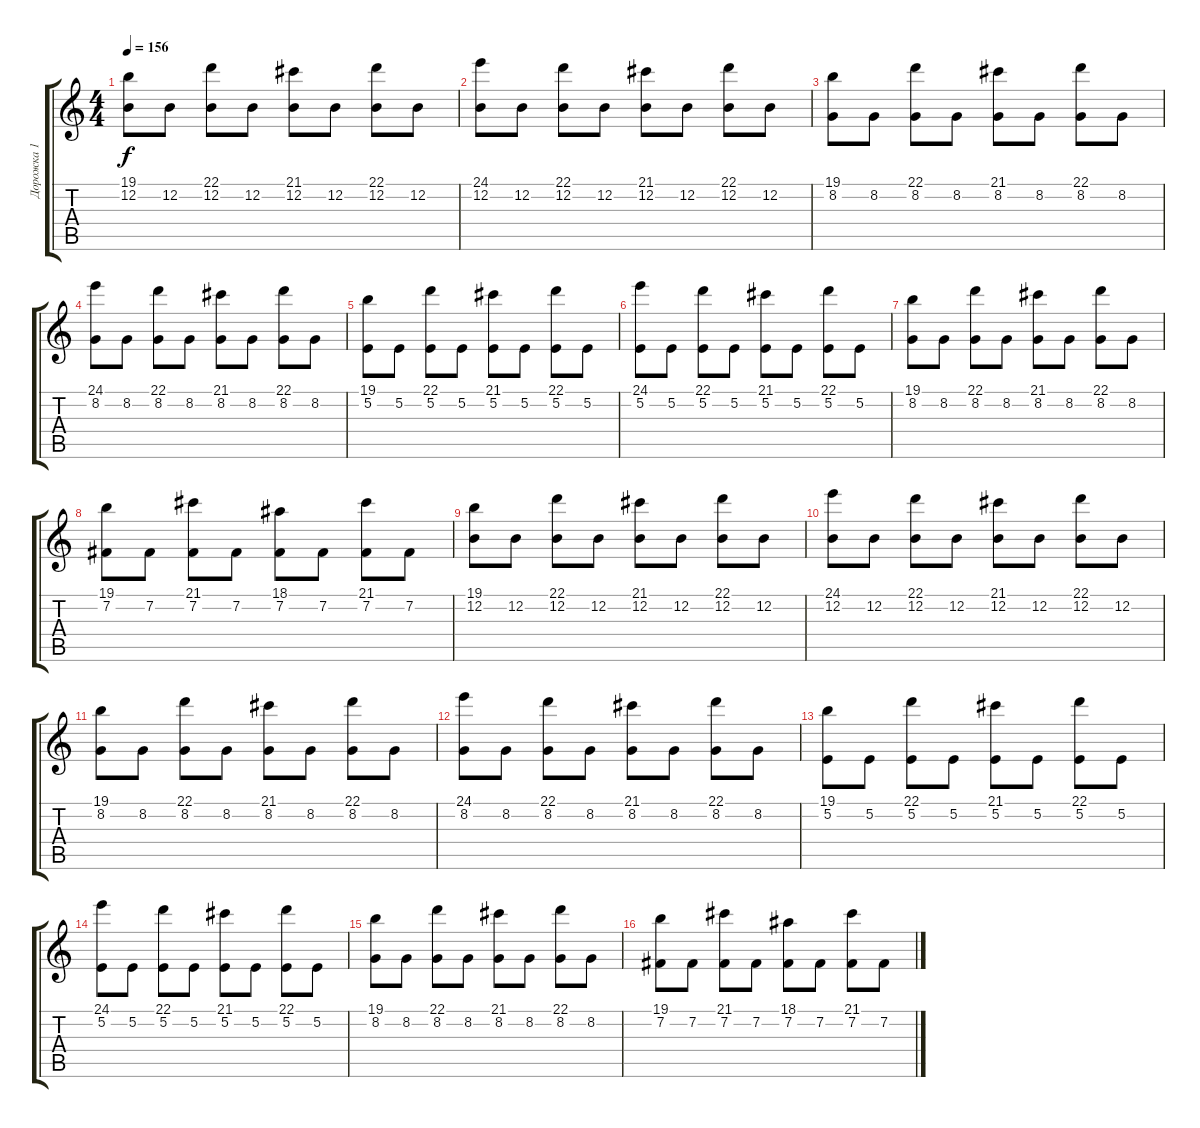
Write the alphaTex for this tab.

\track ("Дорожка 1" "Дорожка 1") {instrument electricgrandpiano}
\staff {score tabs}
\tuning (E4 B3 G3 D3 A2 E2) {hide}
\ts (4 4)
\tempo 156
\clef g2
\ks c
(19.1 12.2).8{dy f} 12.2.8 (22.1 12.2).8 12.2.8 (21.1 12.2).8 12.2.8 (22.1 12.2).8 12.2.8 |
(24.1 12.2).8 12.2.8 (22.1 12.2).8 12.2.8 (21.1 12.2).8 12.2.8 (22.1 12.2).8 12.2.8 |
(19.1 8.2).8 8.2.8 (22.1 8.2).8 8.2.8 (21.1 8.2).8 8.2.8 (22.1 8.2).8 8.2.8 |
(24.1 8.2).8 8.2.8 (22.1 8.2).8 8.2.8 (21.1 8.2).8 8.2.8 (22.1 8.2).8 8.2.8 |
(19.1 5.2).8 5.2.8 (22.1 5.2).8 5.2.8 (21.1 5.2).8 5.2.8 (22.1 5.2).8 5.2.8 |
(24.1 5.2).8 5.2.8 (22.1 5.2).8 5.2.8 (21.1 5.2).8 5.2.8 (22.1 5.2).8 5.2.8 |
(19.1 8.2).8 8.2.8 (22.1 8.2).8 8.2.8 (21.1 8.2).8 8.2.8 (22.1 8.2).8 8.2.8 |
(19.1 7.2).8 7.2.8 (21.1 7.2).8 7.2.8 (18.1 7.2).8 7.2.8 (21.1 7.2).8 7.2.8 |
(19.1 12.2).8 12.2.8 (22.1 12.2).8 12.2.8 (21.1 12.2).8 12.2.8 (22.1 12.2).8 12.2.8 |
(24.1 12.2).8 12.2.8 (22.1 12.2).8 12.2.8 (21.1 12.2).8 12.2.8 (22.1 12.2).8 12.2.8 |
(19.1 8.2).8 8.2.8 (22.1 8.2).8 8.2.8 (21.1 8.2).8 8.2.8 (22.1 8.2).8 8.2.8 |
(24.1 8.2).8 8.2.8 (22.1 8.2).8 8.2.8 (21.1 8.2).8 8.2.8 (22.1 8.2).8 8.2.8 |
(19.1 5.2).8 5.2.8 (22.1 5.2).8 5.2.8 (21.1 5.2).8 5.2.8 (22.1 5.2).8 5.2.8 |
(24.1 5.2).8 5.2.8 (22.1 5.2).8 5.2.8 (21.1 5.2).8 5.2.8 (22.1 5.2).8 5.2.8 |
(19.1 8.2).8 8.2.8 (22.1 8.2).8 8.2.8 (21.1 8.2).8 8.2.8 (22.1 8.2).8 8.2.8 |
(19.1 7.2).8 7.2.8 (21.1 7.2).8 7.2.8 (18.1 7.2).8 7.2.8 (21.1 7.2).8 7.2.8
